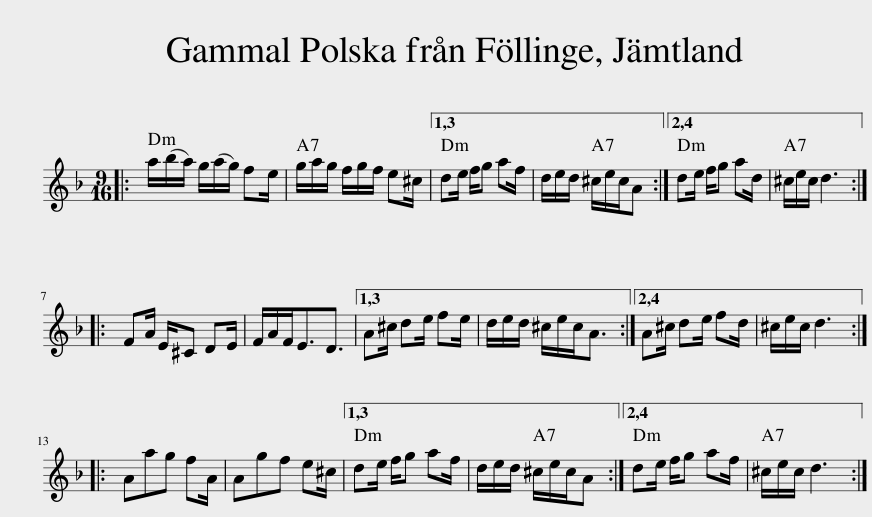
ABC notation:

X:1
L:1/8
M:9/16
I:linebreak $
K:Dmin
V:1 treble
V:1
|: a/(b/a/) g/(a/g/) fe/ | g/a/g/ f/g/f/ e^c/ |1,3 de/ f/g af/ | d/e/d/ ^c/e/c/A :|2,4 de/ f/g ad/ | %5
 ^c/e/c/ d3 ::$ FA/ E/^C DE/ | F/A/F<ED3/2 |1,3 A^c/ de/ fe/ | d/e/d/ ^c/e/c<A :|2,4 %10
 A^c/ de/ fd/ | ^c/e/c/ d3 ::$ Aag fA/ | Agf e^c/ |1,3 de/ f/g af/ | %15
 d/e/d/ ^c/e/c/A :|2,4 de/ f/g af/ | ^c/e/c/ d3 :| %18
